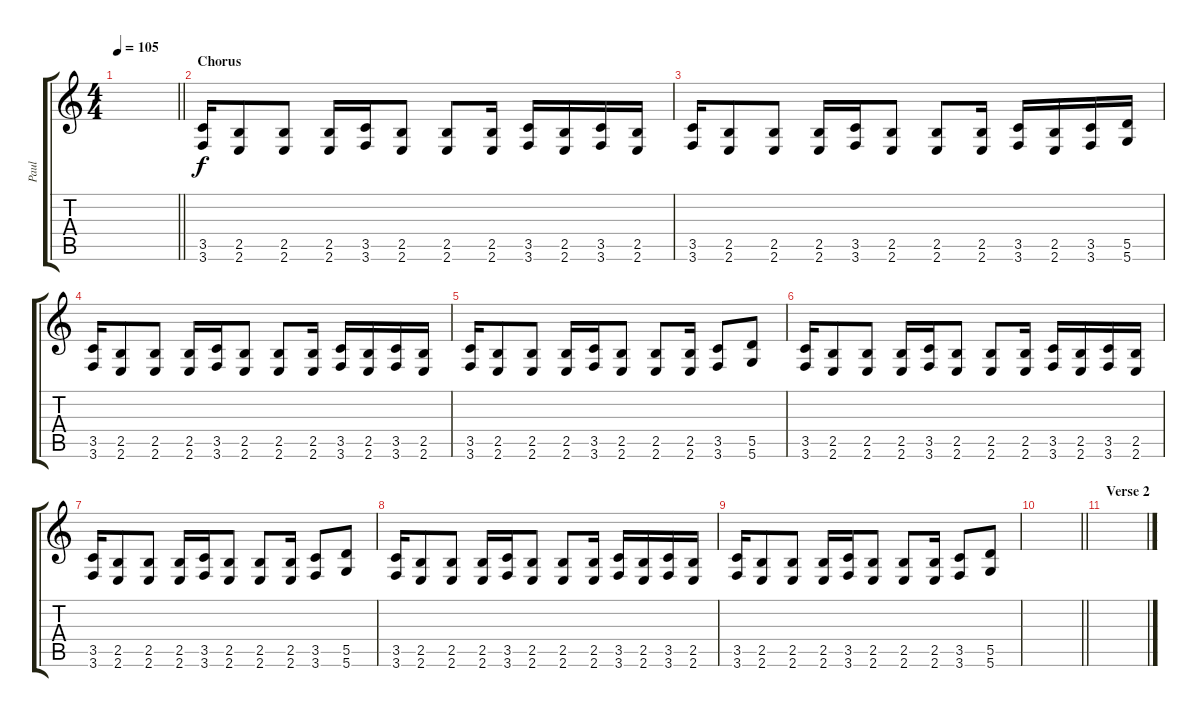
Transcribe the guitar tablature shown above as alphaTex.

\track ("Paul" "Paul") {instrument distortionguitar}
\staff {score tabs}
\tuning (E4 B3 G3 D3 A2 D2) {hide}
\ts (4 4)
\tempo 105
\clef g2
\barLineRight lightlight
\ks c
|
\section ("" "Chorus ")
(3.5 3.6).16 (2.5 2.6).8 (2.5 2.6).8 (2.5 2.6).16 (3.5 3.6).16 (2.5 2.6).8 (2.5 2.6).8 (2.5 2.6).16 (3.5 3.6).16 (2.5 2.6).16 (3.5 3.6).16 (2.5 2.6).16 |
(3.5 3.6).16 (2.5 2.6).8 (2.5 2.6).8 (2.5 2.6).16 (3.5 3.6).16 (2.5 2.6).8 (2.5 2.6).8 (2.5 2.6).16 (3.5 3.6).16 (2.5 2.6).16 (3.5 3.6).16 (5.5 5.6).16 |
(3.5 3.6).16 (2.5 2.6).8 (2.5 2.6).8 (2.5 2.6).16 (3.5 3.6).16 (2.5 2.6).8 (2.5 2.6).8 (2.5 2.6).16 (3.5 3.6).16 (2.5 2.6).16 (3.5 3.6).16 (2.5 2.6).16 |
(3.5 3.6).16 (2.5 2.6).8 (2.5 2.6).8 (2.5 2.6).16 (3.5 3.6).16 (2.5 2.6).8 (2.5 2.6).8 (2.5 2.6).16 (3.5 3.6).8 (5.5 5.6).8 |
(3.5 3.6).16 (2.5 2.6).8 (2.5 2.6).8 (2.5 2.6).16 (3.5 3.6).16 (2.5 2.6).8 (2.5 2.6).8 (2.5 2.6).16 (3.5 3.6).16 (2.5 2.6).16 (3.5 3.6).16 (2.5 2.6).16 |
(3.5 3.6).16 (2.5 2.6).8 (2.5 2.6).8 (2.5 2.6).16 (3.5 3.6).16 (2.5 2.6).8 (2.5 2.6).8 (2.5 2.6).16 (3.5 3.6).8 (5.5 5.6).8 |
(3.5 3.6).16 (2.5 2.6).8 (2.5 2.6).8 (2.5 2.6).16 (3.5 3.6).16 (2.5 2.6).8 (2.5 2.6).8 (2.5 2.6).16 (3.5 3.6).16 (2.5 2.6).16 (3.5 3.6).16 (2.5 2.6).16 |
(3.5 3.6).16 (2.5 2.6).8 (2.5 2.6).8 (2.5 2.6).16 (3.5 3.6).16 (2.5 2.6).8 (2.5 2.6).8 (2.5 2.6).16 (3.5 3.6).8 (5.5 5.6).8 |
\barLineRight lightlight
|
\section ("" "Verse 2")
